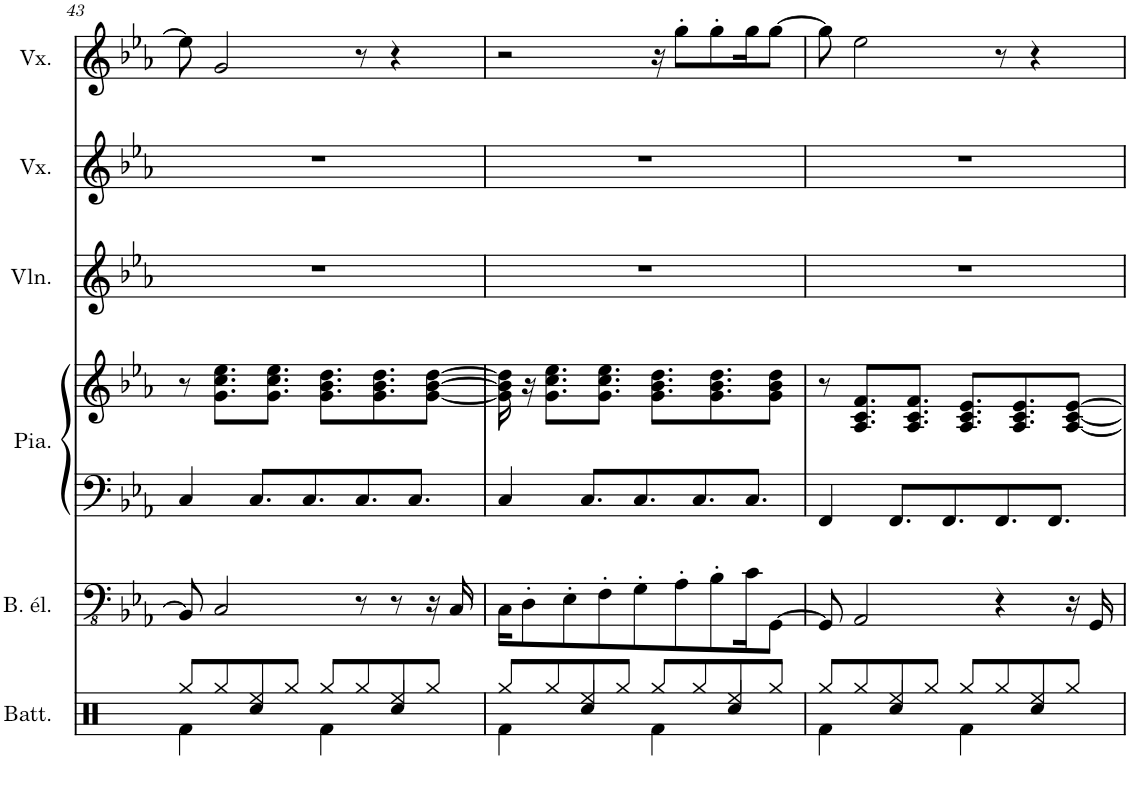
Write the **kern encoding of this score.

**kern	**kern	**kern	**kern	**kern	**kern	**kern
*part6	*part5	*part4	*part4	*part3	*part2	*part1
*staff7	*staff6	*staff5	*staff4	*staff3	*staff2	*staff1
*I"Batterie	*I"Basse électrique	*I"Piano	*	*I"Violon	*I"Voix	*I"Voix
*I'Batt.	*I'B. él.	*I'Pia.	*	*I'Vln.	*I'Vx.	*I'Vx.
!!LO:PB:g=z
*clefX	*clefFv4	*clefF4	*clefG2	*clefG2	*clefG2	*clefG2
*	*	*	*	*Trd4c7	*	*
*k[]	*k[b-e-a-]	*k[b-e-a-]	*k[b-e-a-]	*k[b-e-a-]	*k[b-e-a-]	*k[b-e-a-]
*M4/4	*M4/4	*M4/4	*M4/4	*M4/4	*M4/4	*M4/4
=43	=43	=43	=43	=43	=43	=43
*^	*	*	*	*	*	*
4Rf\	8Rgg/L	8BBB-/]	4C/	8r	1r	1r	8ee-\]
.	8Rgg/	2CC/	.	8.g\ 8.cc\ 8.ee-\L	.	.	2g/
4Rcc/	8Ree/	.	8.C/L	.	.	.	.
.	.	.	.	8.g\ 8.cc\ 8.ee-\J	.	.	.
.	8Rgg/J	.	.	.	.	.	.
.	.	.	8.C/	.	.	.	.
4Rf\	8Rgg/L	.	.	8.g\ 8.b-\ 8.dd\L	.	.	.
.	8Rgg/	8r	8.C/	.	.	.	8r
.	.	.	.	8.g\ 8.b-\ 8.dd\	.	.	.
4Rcc/	8Ree/	8r	.	.	.	.	4r
.	.	.	8.C/J	.	.	.	.
.	8Rgg/J	16r	.	[8g\ [8b-\ [8dd\J	.	.	.
.	.	16CC/	.	.	.	.	.
=44	=44	=44	=44	=44	=44	=44	=44
4Rf\	8Rgg/L	16CC\KL	4C/	16g\] 16b-\] 16dd\]	1r	1r	2r
.	.	8DD'\	.	16r	.	.	.
.	8Rgg/	.	.	8.g\ 8.cc\ 8.ee-\L	.	.	.
.	.	8EE-'\	.	.	.	.	.
4Rcc/	8Ree/	.	8.C/L	.	.	.	.
.	.	8FF'\	.	8.g\ 8.cc\ 8.ee-\J	.	.	.
.	8Rgg/J	.	.	.	.	.	.
.	.	8GG'\	8.C/	.	.	.	.
4Rf\	8Rgg/L	.	.	8.g\ 8.b-\ 8.dd\L	.	.	16r
.	.	8AA-'\	.	.	.	.	8gg'\L
.	8Rgg/	.	8.C/	.	.	.	.
.	.	8BB-'\	.	8.g\ 8.b-\ 8.dd\	.	.	8gg'\
4Rcc/	8Ree/	.	.	.	.	.	.
.	.	16C\K	8.C/J	.	.	.	16gg\K
.	8Rgg/J	[8GGG\J	.	8g\ 8b-\ 8dd\J	.	.	[8gg\J
=45	=45	=45	=45	=45	=45	=45	=45
4Rf\	8Rgg/L	8GGG/]	4FF/	8r	1r	1r	8gg\]
.	8Rgg/	2AAA-/	.	8.A-/ 8.c/ 8.f/L	.	.	2ee-\
4Rcc/	8Ree/	.	8.FF/L	.	.	.	.
.	.	.	.	8.A-/ 8.c/ 8.f/J	.	.	.
.	8Rgg/J	.	.	.	.	.	.
.	.	.	8.FF/	.	.	.	.
4Rf\	8Rgg/L	.	.	8.A-/ 8.c/ 8.e-/L	.	.	.
.	8Rgg/	4r	8.FF/	.	.	.	8r
.	.	.	.	8.A-/ 8.c/ 8.e-/	.	.	.
4Rcc/	8Ree/	.	.	.	.	.	4r
.	.	.	8.FF/J	.	.	.	.
.	8Rgg/J	16r	.	[8A-/ [8c/ [8e-/J	.	.	.
.	.	16GGG/	.	.	.	.	.
*v	*v	*	*	*	*	*	*
=	=	=	=	=	=	=
*-	*-	*-	*-	*-	*-	*-
